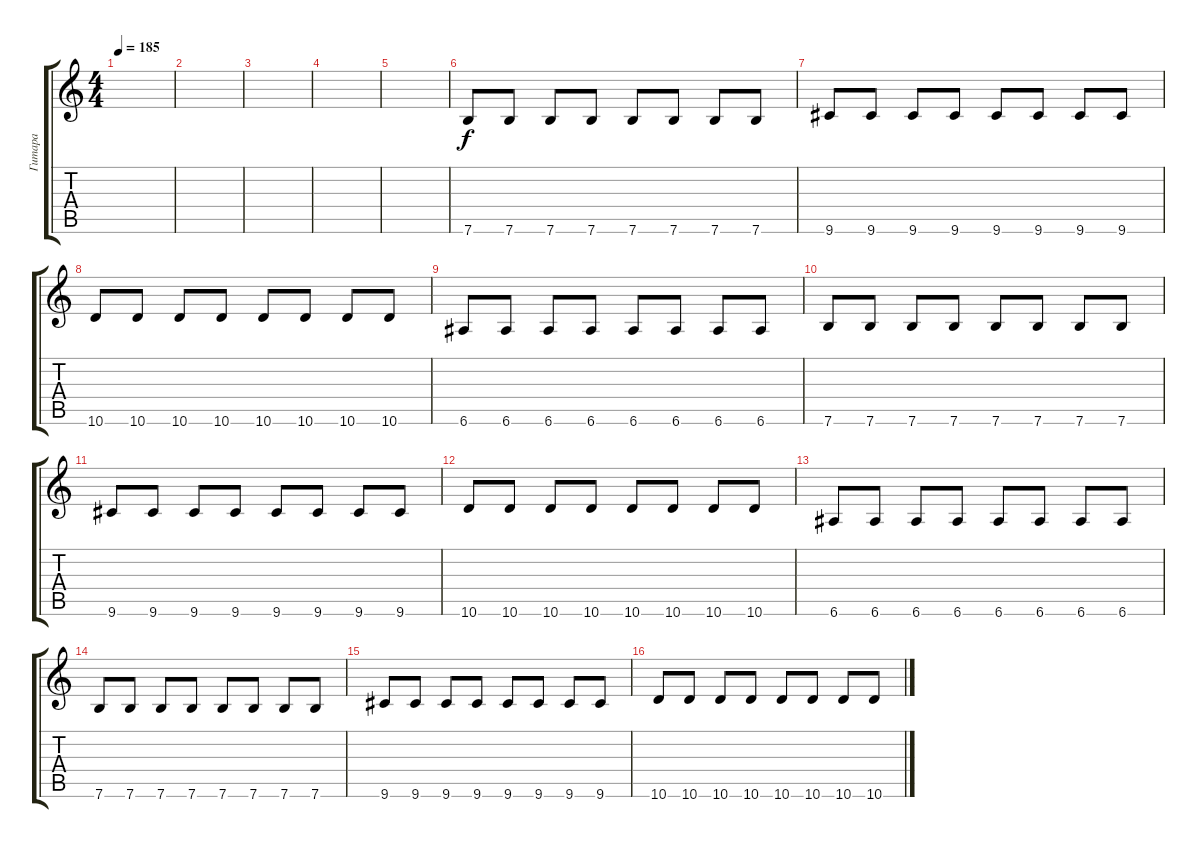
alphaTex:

\track ("Гитара" "Гитара") {instrument overdrivenguitar}
\staff {score tabs}
\tuning (E4 B3 G3 D3 A2 E2) {hide}
\ts (4 4)
\tempo 185
\clef g2
\ks c
|
|
|
|
|
7.6.8 7.6.8 7.6.8 7.6.8 7.6.8 7.6.8 7.6.8 7.6.8 |
9.6.8 9.6.8 9.6.8 9.6.8 9.6.8 9.6.8 9.6.8 9.6.8 |
10.6.8 10.6.8 10.6.8 10.6.8 10.6.8 10.6.8 10.6.8 10.6.8 |
6.6.8 6.6.8 6.6.8 6.6.8 6.6.8 6.6.8 6.6.8 6.6.8 |
7.6.8 7.6.8 7.6.8 7.6.8 7.6.8 7.6.8 7.6.8 7.6.8 |
9.6.8 9.6.8 9.6.8 9.6.8 9.6.8 9.6.8 9.6.8 9.6.8 |
10.6.8 10.6.8 10.6.8 10.6.8 10.6.8 10.6.8 10.6.8 10.6.8 |
6.6.8 6.6.8 6.6.8 6.6.8 6.6.8 6.6.8 6.6.8 6.6.8 |
7.6.8 7.6.8 7.6.8 7.6.8 7.6.8 7.6.8 7.6.8 7.6.8 |
9.6.8 9.6.8 9.6.8 9.6.8 9.6.8 9.6.8 9.6.8 9.6.8 |
10.6.8 10.6.8 10.6.8 10.6.8 10.6.8 10.6.8 10.6.8 10.6.8
